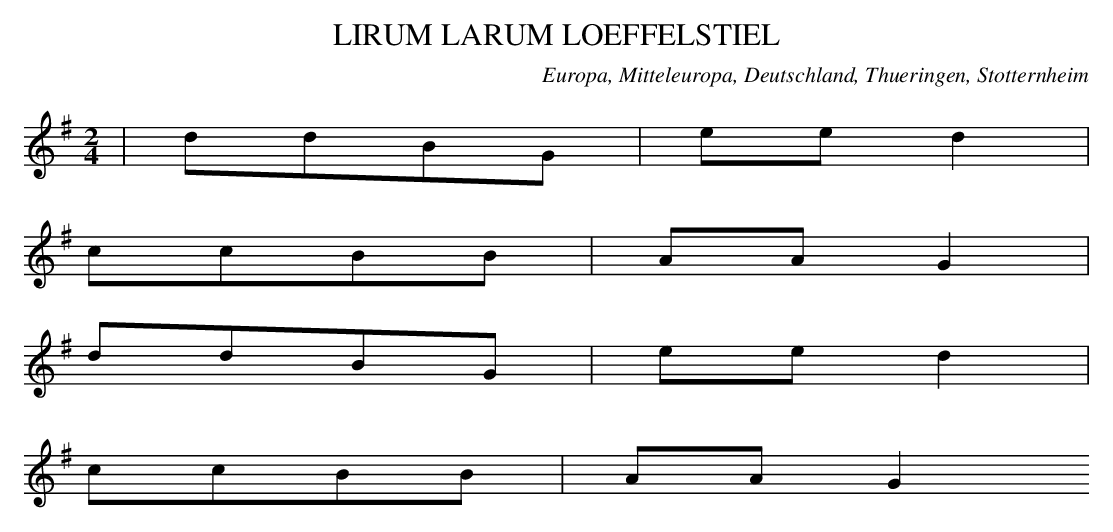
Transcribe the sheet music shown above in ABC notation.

X:1
T: LIRUM LARUM LOEFFELSTIEL
O: Europa, Mitteleuropa, Deutschland, Thueringen, Stotternheim
M: 2/4
L: 1/8
K: G
 | ddBG | eed2 |
ccBB | AAG2 |
ddBG | eed2 |
ccBB | AAG2
